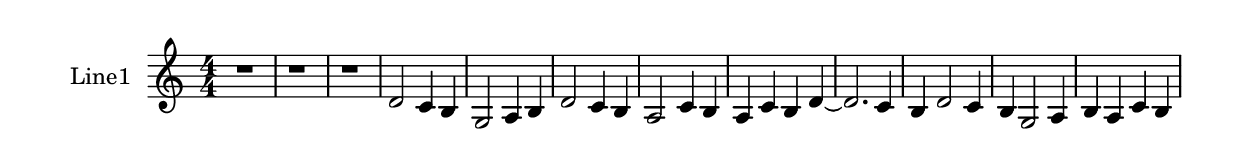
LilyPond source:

% 2016-09-11 18:07

\version "2.18.2"
\language "english"

\header {}

\layout {}

\paper {}

\score {
    \new Score <<
        \context Staff = "line1" {
            \set Staff.instrumentName = \markup { Line1 }
            \set Staff.shortInstrumentName = \markup { Line1 }
            {
                \numericTimeSignature
                \time 4/4
                \bar "||"
                \accidentalStyle modern-cautionary
                r1
                r1
                r1
                d'2
                c'4
                b4
                g2
                a4
                b4
                d'2
                c'4
                b4
                a2
                c'4
                b4
                a4
                c'4
                b4
                d'4 ~
                d'2.
                c'4
                b4
                d'2
                c'4
                b4
                g2
                a4
                b4
                a4
                c'4
                b4
            }
        }
    >>
}